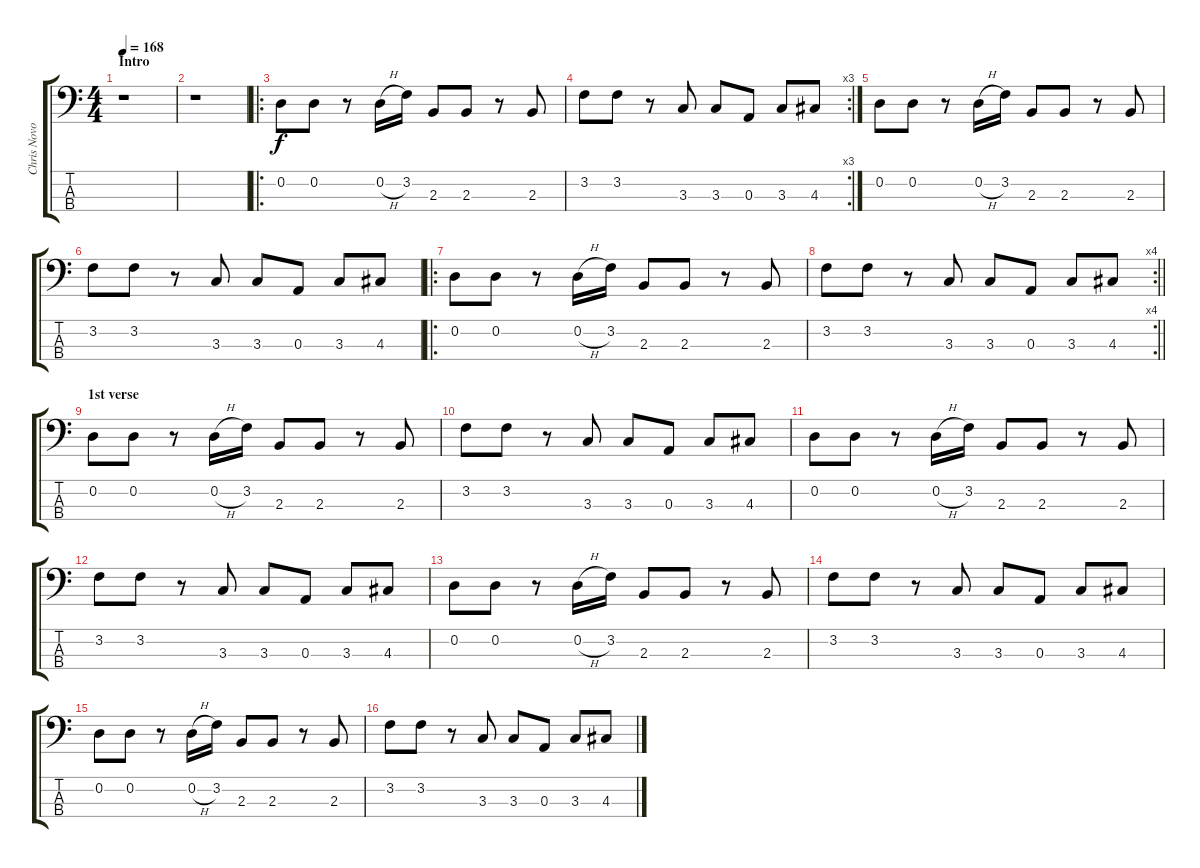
\track ("Chris Novoselic - Bass" "Chris Novo") {instrument electricbasspick}
\staff {score tabs}
\tuning (G2 D2 A1 E1) {hide}
\ts (4 4)
\section ("" "Intro")
\tempo 168
\clef f4
\ks c
r.1{dy f instrument electricbasspick} |
r.1 |
\ro
0.2.8 0.2.8 r.8 0.2{h}.16 3.2.16 2.3.8 2.3.8 r.8 2.3.8 |
\rc 3
3.2.8 3.2.8 r.8 3.3.8 3.3.8 0.3.8 3.3.8 4.3.8 |
0.2.8 0.2.8 r.8 0.2{h}.16 3.2.16 2.3.8 2.3.8 r.8 2.3.8 |
3.2.8 3.2.8 r.8 3.3.8 3.3.8 0.3.8 3.3.8 4.3.8 |
\ro
0.2.8 0.2.8 r.8 0.2{h}.16 3.2.16 2.3.8 2.3.8 r.8 2.3.8 |
\rc 4
\barLineRight lightlight
3.2.8 3.2.8 r.8 3.3.8 3.3.8 0.3.8 3.3.8 4.3.8 |
\section ("" "1st verse")
0.2.8 0.2.8 r.8 0.2{h}.16 3.2.16 2.3.8 2.3.8 r.8 2.3.8 |
3.2.8 3.2.8 r.8 3.3.8 3.3.8 0.3.8 3.3.8 4.3.8 |
0.2.8 0.2.8 r.8 0.2{h}.16 3.2.16 2.3.8 2.3.8 r.8 2.3.8 |
3.2.8 3.2.8 r.8 3.3.8 3.3.8 0.3.8 3.3.8 4.3.8 |
0.2.8 0.2.8 r.8 0.2{h}.16 3.2.16 2.3.8 2.3.8 r.8 2.3.8 |
3.2.8 3.2.8 r.8 3.3.8 3.3.8 0.3.8 3.3.8 4.3.8 |
0.2.8 0.2.8 r.8 0.2{h}.16 3.2.16 2.3.8 2.3.8 r.8 2.3.8 |
3.2.8 3.2.8 r.8 3.3.8 3.3.8 0.3.8 3.3.8 4.3.8
